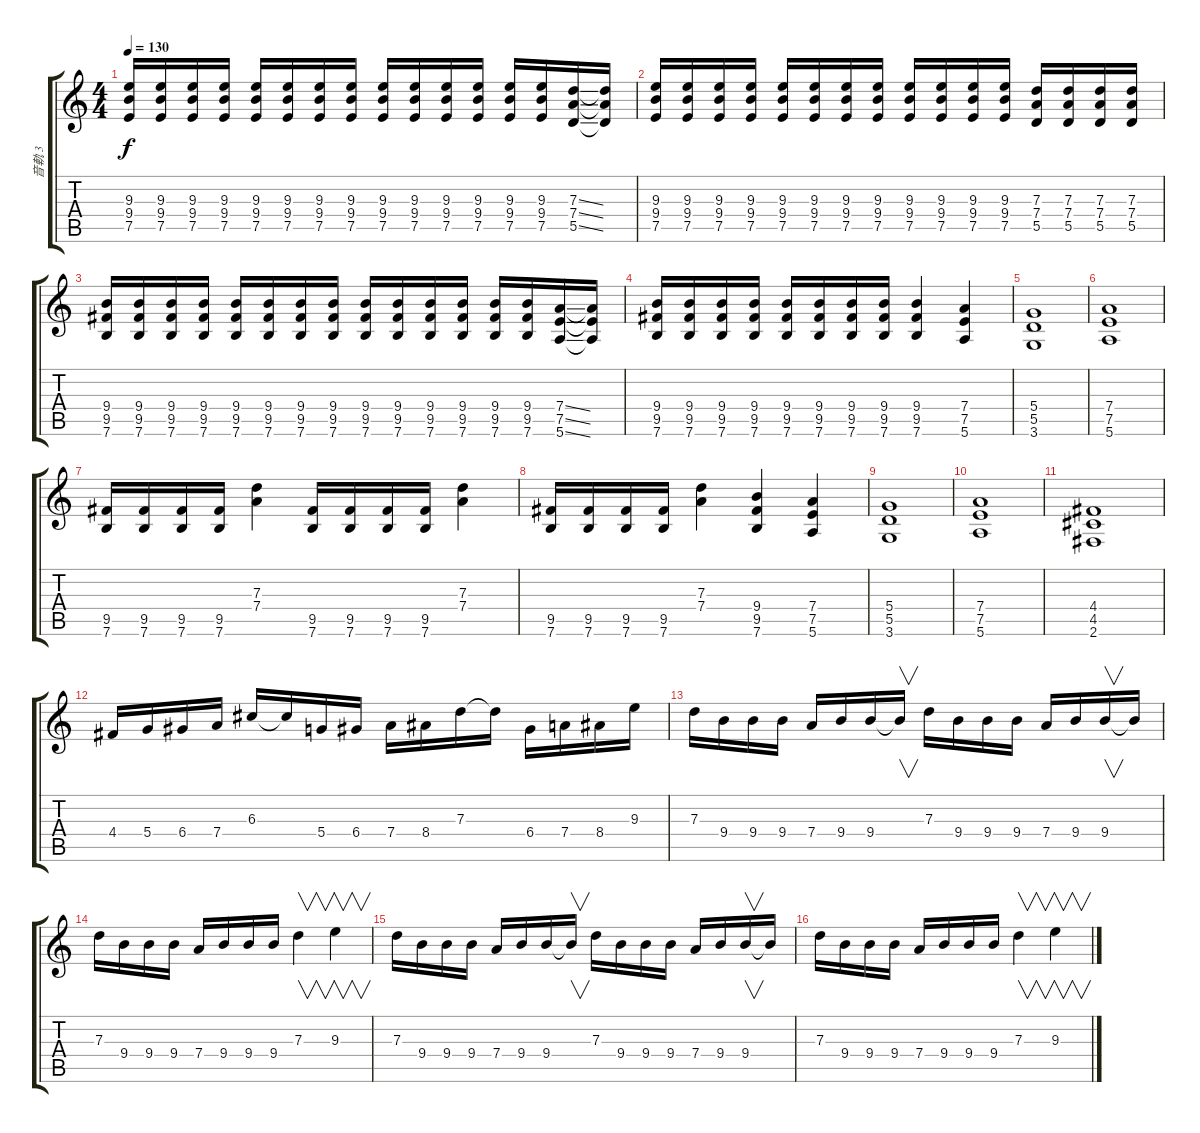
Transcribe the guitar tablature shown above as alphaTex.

\track ("音軌 3" "音軌 3") {instrument distortionguitar}
\staff {score tabs}
\tuning (E4 B3 G3 D3 A2 E2) {hide}
\ts (4 4)
\tempo 130
\clef g2
\ks c
(9.3 9.4 7.5).16{dy f} (9.3 9.4 7.5).16 (9.3 9.4 7.5).16 (9.3 9.4 7.5).16 (9.3 9.4 7.5).16 (9.3 9.4 7.5).16 (9.3 9.4 7.5).16 (9.3 9.4 7.5).16 (9.3 9.4 7.5).16 (9.3 9.4 7.5).16 (9.3 9.4 7.5).16 (9.3 9.4 7.5).16 (9.3 9.4 7.5).16 (9.3 9.4 7.5).16 (7.3{ss} 7.4{ss} 5.5{ss}).16 (7.3{t} 7.4{t} 5.5{t}).16 |
(9.3 9.4 7.5).16 (9.3 9.4 7.5).16 (9.3 9.4 7.5).16 (9.3 9.4 7.5).16 (9.3 9.4 7.5).16 (9.3 9.4 7.5).16 (9.3 9.4 7.5).16 (9.3 9.4 7.5).16 (9.3 9.4 7.5).16 (9.3 9.4 7.5).16 (9.3 9.4 7.5).16 (9.3 9.4 7.5).16 (7.3 7.4 5.5).16 (7.3 7.4 5.5).16 (7.3 7.4 5.5).16 (7.3 7.4 5.5).16 |
(9.4 9.5 7.6).16 (9.4 9.5 7.6).16 (9.4 9.5 7.6).16 (9.4 9.5 7.6).16 (9.4 9.5 7.6).16 (9.4 9.5 7.6).16 (9.4 9.5 7.6).16 (9.4 9.5 7.6).16 (9.4 9.5 7.6).16 (9.4 9.5 7.6).16 (9.4 9.5 7.6).16 (9.4 9.5 7.6).16 (9.4 9.5 7.6).16 (9.4 9.5 7.6).16 (7.4{ss} 7.5{ss} 5.6{ss}).16 (7.4{t} 7.5{t} 5.6{t}).16 |
(9.4 9.5 7.6).16 (9.4 9.5 7.6).16 (9.4 9.5 7.6).16 (9.4 9.5 7.6).16 (9.4 9.5 7.6).16 (9.4 9.5 7.6).16 (9.4 9.5 7.6).16 (9.4 9.5 7.6).16 (9.4 9.5 7.6).4 (7.4 7.5 5.6).4 |
(5.4 5.5 3.6).1 |
(7.4 7.5 5.6).1 |
(9.5 7.6).16 (9.5 7.6).16 (9.5 7.6).16 (9.5 7.6).16 (7.3 7.4).4 (9.5 7.6).16 (9.5 7.6).16 (9.5 7.6).16 (9.5 7.6).16 (7.3 7.4).4 |
(9.5 7.6).16 (9.5 7.6).16 (9.5 7.6).16 (9.5 7.6).16 (7.3 7.4).4 (9.4 9.5 7.6).4 (7.4 7.5 5.6).4 |
(5.4 5.5 3.6).1 |
(7.4 7.5 5.6).1 |
(4.4 4.5 2.6).1 |
4.4.16 5.4.16 6.4.16 7.4.16 6.3.16 6.3{t}.16 5.4.16 6.4.16 7.4.16 8.4.16 7.3.16 7.3{t}.16 6.4.16 7.4.16 8.4.16 9.3.16 |
7.3.16 9.4.16 9.4.16 9.4.16 7.4.16 9.4.16 9.4.16 9.4{t}.16{v} 7.3.16 9.4.16 9.4.16 9.4.16 7.4.16 9.4.16 9.4.16{v} 9.4{t}.16 |
7.3.16 9.4.16 9.4.16 9.4.16 7.4.16 9.4.16 9.4.16 9.4.16 7.3.4{v} 9.3.4{v} |
7.3.16 9.4.16 9.4.16 9.4.16 7.4.16 9.4.16 9.4.16 9.4{t}.16{v} 7.3.16 9.4.16 9.4.16 9.4.16 7.4.16 9.4.16 9.4.16{v} 9.4{t}.16 |
7.3.16 9.4.16 9.4.16 9.4.16 7.4.16 9.4.16 9.4.16 9.4.16 7.3.4{v} 9.3.4{v}
